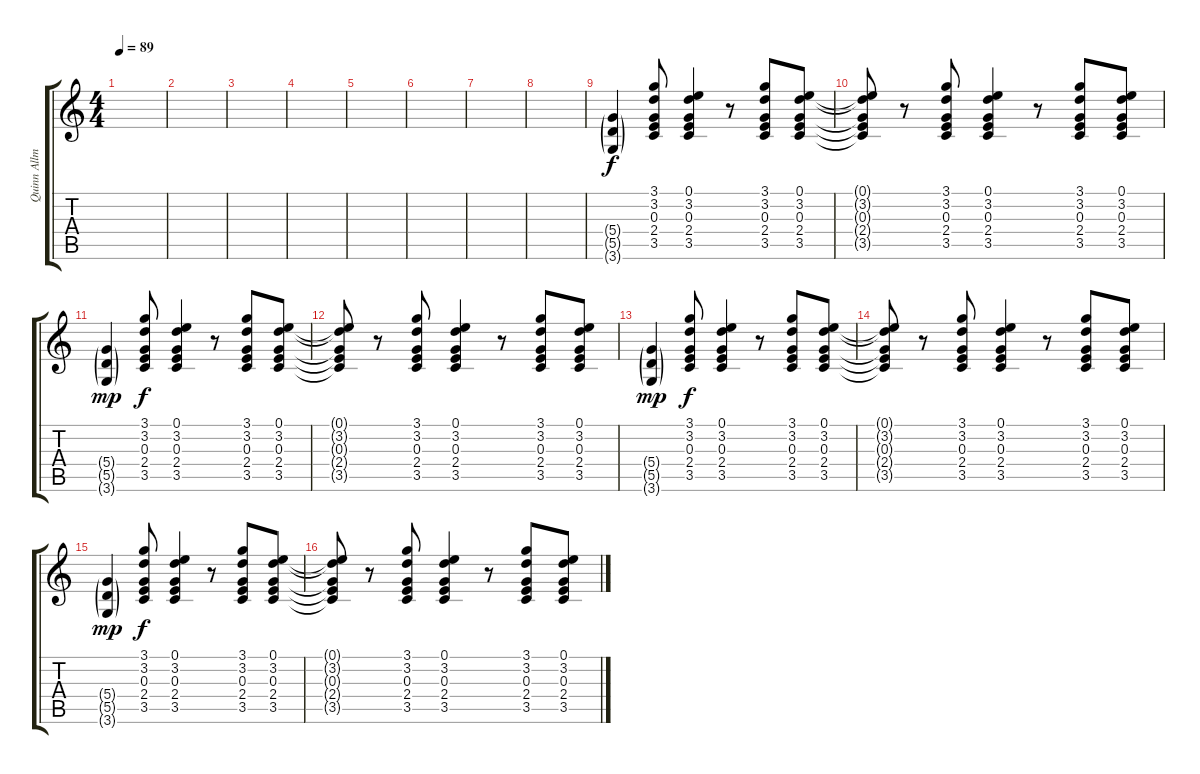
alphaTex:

\track ("Quinn Allman - Guitar 2" "Quinn Allm") {instrument acousticguitarnylon}
\staff {score tabs}
\tuning (E4 B3 G3 D3 A2 E2) {hide}
\ts (4 4)
\tempo 89
\clef g2
\ks c
|
|
|
|
|
|
|
|
(5.4{g} 5.5{g} 3.6{g}).4 (3.1 3.2 0.3 2.4 3.5).8{dy f} (0.1 3.2 0.3 2.4 3.5).4 r.8 (3.1 3.2 0.3 2.4 3.5).8 (0.1 3.2 0.3 2.4 3.5).8 |
(0.1{t} 3.2{t} 0.3{t} 2.4{t} 3.5{t}).8 r.8 (3.1 3.2 0.3 2.4 3.5).8 (0.1 3.2 0.3 2.4 3.5).4 r.8 (3.1 3.2 0.3 2.4 3.5).8 (0.1 3.2 0.3 2.4 3.5).8 |
(5.4{g} 5.5{g} 3.6{g}).4{dy mp} (3.1 3.2 0.3 2.4 3.5).8{dy f} (0.1 3.2 0.3 2.4 3.5).4 r.8 (3.1 3.2 0.3 2.4 3.5).8 (0.1 3.2 0.3 2.4 3.5).8 |
(0.1{t} 3.2{t} 0.3{t} 2.4{t} 3.5{t}).8 r.8 (3.1 3.2 0.3 2.4 3.5).8 (0.1 3.2 0.3 2.4 3.5).4 r.8 (3.1 3.2 0.3 2.4 3.5).8 (0.1 3.2 0.3 2.4 3.5).8 |
(5.4{g} 5.5{g} 3.6{g}).4{dy mp} (3.1 3.2 0.3 2.4 3.5).8{dy f} (0.1 3.2 0.3 2.4 3.5).4 r.8 (3.1 3.2 0.3 2.4 3.5).8 (0.1 3.2 0.3 2.4 3.5).8 |
(0.1{t} 3.2{t} 0.3{t} 2.4{t} 3.5{t}).8 r.8 (3.1 3.2 0.3 2.4 3.5).8 (0.1 3.2 0.3 2.4 3.5).4 r.8 (3.1 3.2 0.3 2.4 3.5).8 (0.1 3.2 0.3 2.4 3.5).8 |
(5.4{g} 5.5{g} 3.6{g}).4{dy mp} (3.1 3.2 0.3 2.4 3.5).8{dy f} (0.1 3.2 0.3 2.4 3.5).4 r.8 (3.1 3.2 0.3 2.4 3.5).8 (0.1 3.2 0.3 2.4 3.5).8 |
(0.1{t} 3.2{t} 0.3{t} 2.4{t} 3.5{t}).8 r.8 (3.1 3.2 0.3 2.4 3.5).8 (0.1 3.2 0.3 2.4 3.5).4 r.8 (3.1 3.2 0.3 2.4 3.5).8 (0.1 3.2 0.3 2.4 3.5).8
